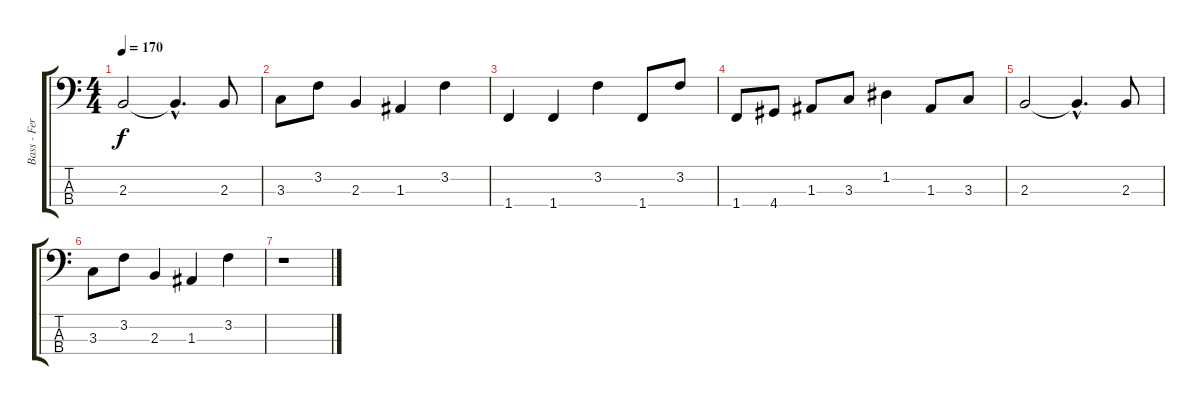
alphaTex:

\track ("Bass - Fergusson" "Bass - Fer") {instrument electricbassfinger}
\staff {score tabs}
\tuning (G2 D2 A1 E1) {hide}
\ts (4 4)
\tempo 170
\clef f4
\ks c
2.3.2{dy f} 2.3{hac t}.4{d} 2.3.8 |
3.3.8 3.2.8 2.3.4 1.3.4 3.2.4 |
1.4.4 1.4.4 3.2.4 1.4.8 3.2.8 |
1.4.8 4.4.8 1.3.8 3.3.8 1.2.4 1.3.8 3.3.8 |
2.3.2 2.3{hac t}.4{d} 2.3.8 |
3.3.8 3.2.8 2.3.4 1.3.4 3.2.4 |
r.1
